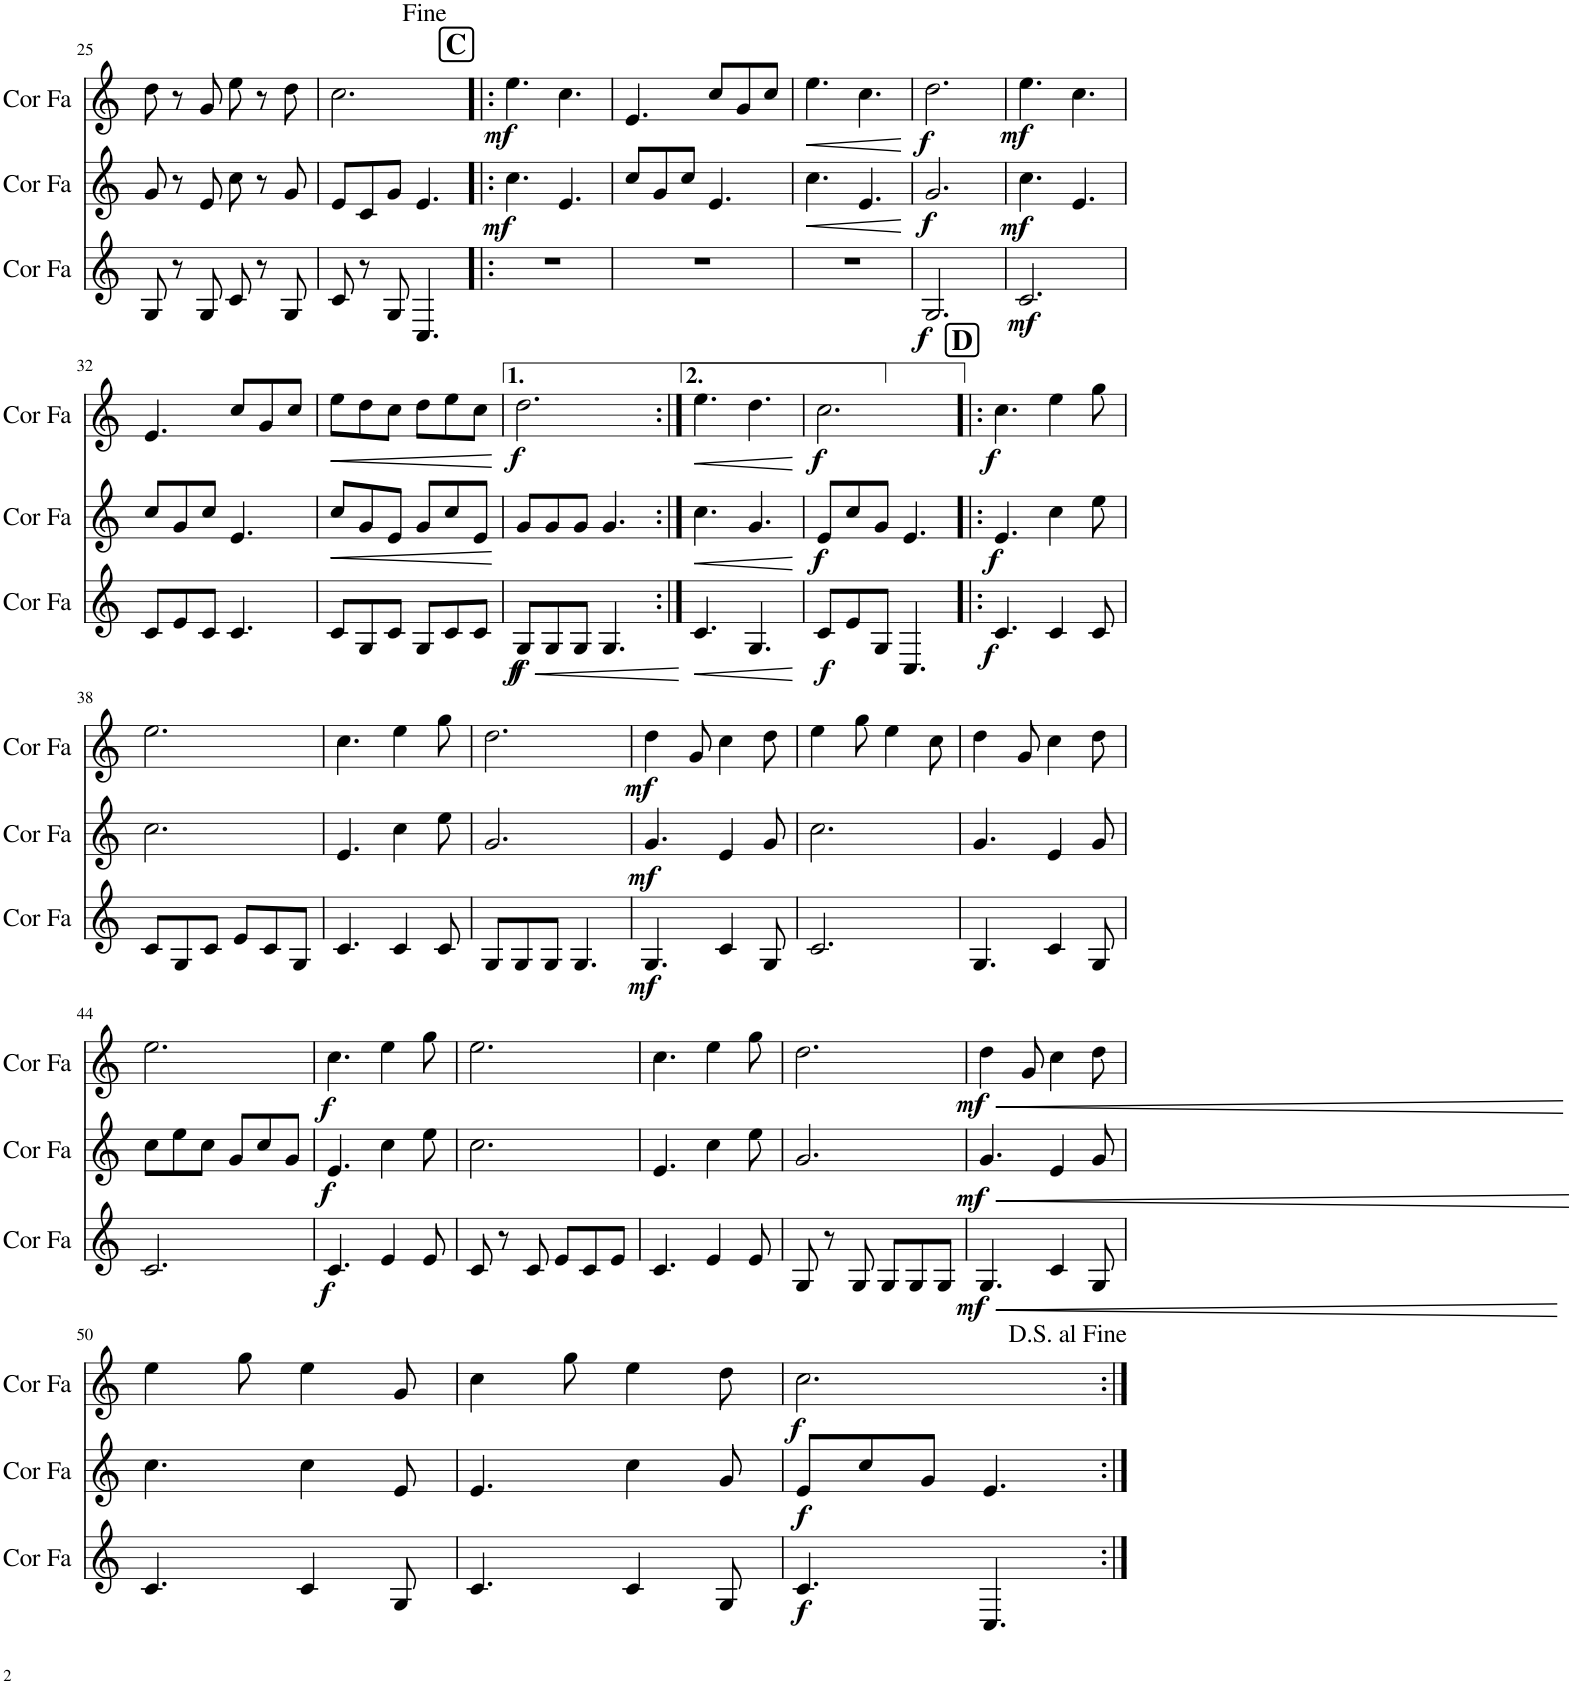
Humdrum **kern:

**kern	**dynam	**kern	**dynam	**kern	**dynam
*part3	*part3	*part2	*part2	*part1	*part1
*staff3	*staff3	*staff2	*staff2	*staff1	*staff1
*I"Cor en Fa	*	*I"Cor en Fa	*	*I"Cor en Fa	*
*I'Cor Fa	*	*I'Cor Fa	*	*I'Cor Fa	*
!!LO:PB:g=z
*clefG2	*	*clefG2	*	*clefG2	*
*Trd4c7	*	*Trd4c7	*	*Trd4c7	*
*k[]	*	*k[]	*	*k[]	*
*M6/8	*	*M6/8	*	*M6/8	*
=25	=25	=25	=25	=25	=25
8G/	.	8g/	.	8dd\	.
8r	.	8r	.	8r	.
8G/	.	8e/	.	8g/	.
8c/	.	8cc\	.	8ee\	.
8r	.	8r	.	8r	.
8G/	.	8g/	.	8dd\	.
=26	=26	=26	=26	=26	=26
8c/	.	8e/L	.	2.cc\	.
8r	.	8c/	.	.	.
8G/	.	8g/J	.	.	.
4.C/	.	4.e/	.	.	.
!!LO:REH:place=s1:a:B:cj:fs=14:t=C
=27!|:	=27!|:	=27!|:	=27!|:	=27!|:	=27!|:
!	!	!	!LO:DY:b	!	!LO:DY:b
2.r	.	4.cc\	mf	4.ee\	mf
.	.	4.e/	.	4.cc\	.
=28	=28	=28	=28	=28	=28
2.r	.	8cc/L	.	4.e/	.
.	.	8g/	.	.	.
.	.	8cc/J	.	.	.
.	.	4.e/	.	8cc/L	.
.	.	.	.	8g/	.
.	.	.	.	8cc/J	.
=29	=29	=29	=29	=29	=29
!	!	!	!LO:HP:b	!	!LO:HP:b
2.r	.	4.cc\	<	4.ee\	<
.	.	4.e/	.	4.cc\	.
.	.	.	[	.	[
=30	=30	=30	=30	=30	=30
!	!LO:DY:b	!	!LO:DY:b	!	!LO:DY:b
2.G/	f	2.g/	f	2.dd\	f
=31	=31	=31	=31	=31	=31
!	!LO:DY:b	!	!LO:DY:b	!	!LO:DY:b
2.c/	mf	4.cc\	mf	4.ee\	mf
.	.	4.e/	.	4.cc\	.
!!LO:LB:g=z
=32	=32	=32	=32	=32	=32
8c/L	.	8cc/L	.	4.e/	.
8e/	.	8g/	.	.	.
8c/J	.	8cc/J	.	.	.
4.c/	.	4.e/	.	8cc/L	.
.	.	.	.	8g/	.
.	.	.	.	8cc/J	.
=33	=33	=33	=33	=33	=33
!	!	!	!LO:HP:b	!	!LO:HP:b
8c/L	.	8cc/L	<	8ee\L	<
8G/	.	8g/	.	8dd\	.
8c/J	.	8e/J	.	8cc\J	.
8G/L	.	8g/L	.	8dd\L	.
8c/	.	8cc/	.	8ee\	.
8c/J	.	8e/J	.	8cc\J	.
.	.	.	[	.	[
=34	=34	=34	=34	=34	=34
!	!LO:HP:b	!	!	!	!
!	!LO:DY:n=1:b	!	!	!	!
!	!LO:DY:n=2:b	!	!	!	!LO:DY:b
8G/L	< f f	8g/L	.	2.dd\	f
8G/	.	8g/	.	.	.
8G/J	.	8g/J	.	.	.
4.G/	.	4.g/	.	.	.
.	[	.	.	.	.
=35:|!	=35:|!	=35:|!	=35:|!	=35:|!	=35:|!
!	!LO:HP:b	!	!LO:HP:b	!	!LO:HP:b
4.c/	<	4.cc\	<	4.ee\	<
4.G/	.	4.g/	.	4.dd\	.
.	[	.	[	.	[
=36	=36	=36	=36	=36	=36
!	!LO:DY:b	!	!LO:DY:b	!	!LO:DY:b
8c/L	f	8e/L	f	2.cc\	f
8e/	.	8cc/	.	.	.
8G/J	.	8g/J	.	.	.
4.C/	.	4.e/	.	.	.
!!LO:REH:place=s1:a:B:cj:fs=14:t=D
=37!|:	=37!|:	=37!|:	=37!|:	=37!|:	=37!|:
!	!LO:DY:b	!	!LO:DY:b	!	!LO:DY:b
4.c/	f	4.e/	f	4.cc\	f
4c/	.	4cc\	.	4ee\	.
8c/	.	8ee\	.	8gg\	.
!!LO:LB:g=z
=38	=38	=38	=38	=38	=38
8c/L	.	2.cc\	.	2.ee\	.
8G/	.	.	.	.	.
8c/J	.	.	.	.	.
8e/L	.	.	.	.	.
8c/	.	.	.	.	.
8G/J	.	.	.	.	.
=39	=39	=39	=39	=39	=39
4.c/	.	4.e/	.	4.cc\	.
4c/	.	4cc\	.	4ee\	.
8c/	.	8ee\	.	8gg\	.
=40	=40	=40	=40	=40	=40
8G/L	.	2.g/	.	2.dd\	.
8G/	.	.	.	.	.
8G/J	.	.	.	.	.
4.G/	.	.	.	.	.
=41	=41	=41	=41	=41	=41
!	!LO:DY:b	!	!LO:DY:b	!	!LO:DY:b
4.G/	mf	4.g/	mf	4dd\	mf
.	.	.	.	8g/	.
4c/	.	4e/	.	4cc\	.
8G/	.	8g/	.	8dd\	.
=42	=42	=42	=42	=42	=42
2.c/	.	2.cc\	.	4ee\	.
.	.	.	.	8gg\	.
.	.	.	.	4ee\	.
.	.	.	.	8cc\	.
=43	=43	=43	=43	=43	=43
4.G/	.	4.g/	.	4dd\	.
.	.	.	.	8g/	.
4c/	.	4e/	.	4cc\	.
8G/	.	8g/	.	8dd\	.
!!LO:LB:g=z
=44	=44	=44	=44	=44	=44
2.c/	.	8cc\L	.	2.ee\	.
.	.	8ee\	.	.	.
.	.	8cc\J	.	.	.
.	.	8g/L	.	.	.
.	.	8cc/	.	.	.
.	.	8g/J	.	.	.
=45	=45	=45	=45	=45	=45
!	!LO:DY:b	!	!LO:DY:b	!	!LO:DY:b
4.c/	f	4.e/	f	4.cc\	f
4e/	.	4cc\	.	4ee\	.
8e/	.	8ee\	.	8gg\	.
=46	=46	=46	=46	=46	=46
8c/	.	2.cc\	.	2.ee\	.
8r	.	.	.	.	.
8c/	.	.	.	.	.
8e/L	.	.	.	.	.
8c/	.	.	.	.	.
8e/J	.	.	.	.	.
=47	=47	=47	=47	=47	=47
4.c/	.	4.e/	.	4.cc\	.
4e/	.	4cc\	.	4ee\	.
8e/	.	8ee\	.	8gg\	.
=48	=48	=48	=48	=48	=48
8G/	.	2.g/	.	2.dd\	.
8r	.	.	.	.	.
8G/	.	.	.	.	.
8G/L	.	.	.	.	.
8G/	.	.	.	.	.
8G/J	.	.	.	.	.
=49	=49	=49	=49	=49	=49
!	!LO:HP:b	!	!LO:HP:b	!	!LO:HP:b
!	!LO:DY:n=1:b	!	!LO:DY:n=1:b	!	!LO:DY:n=1:b
4.G/	< mf	4.g/	< mf	4dd\	< mf
.	.	.	.	8g/	.
4c/	.	4e/	.	4cc\	.
8G/	.	8g/	.	8dd\	.
.	[	.	[	.	[
!!LO:LB:g=z
=50	=50	=50	=50	=50	=50
4.c/	.	4.cc\	.	4ee\	.
.	.	.	.	8gg\	.
4c/	.	4cc\	.	4ee\	.
8G/	.	8e/	.	8g/	.
=51	=51	=51	=51	=51	=51
4.c/	.	4.e/	.	4cc\	.
.	.	.	.	8gg\	.
4c/	.	4cc\	.	4ee\	.
8G/	.	8g/	.	8dd\	.
=52	=52	=52	=52	=52	=52
!	!LO:DY:b	!	!LO:DY:b	!	!LO:DY:b
4.c/	f	8e/L	f	2.cc\	f
.	.	8cc/	.	.	.
.	.	8g/J	.	.	.
4.C/	.	4.e/	.	.	.
=:|!	=:|!	=:|!	=:|!	=:|!	=:|!
*-	*-	*-	*-	*-	*-
